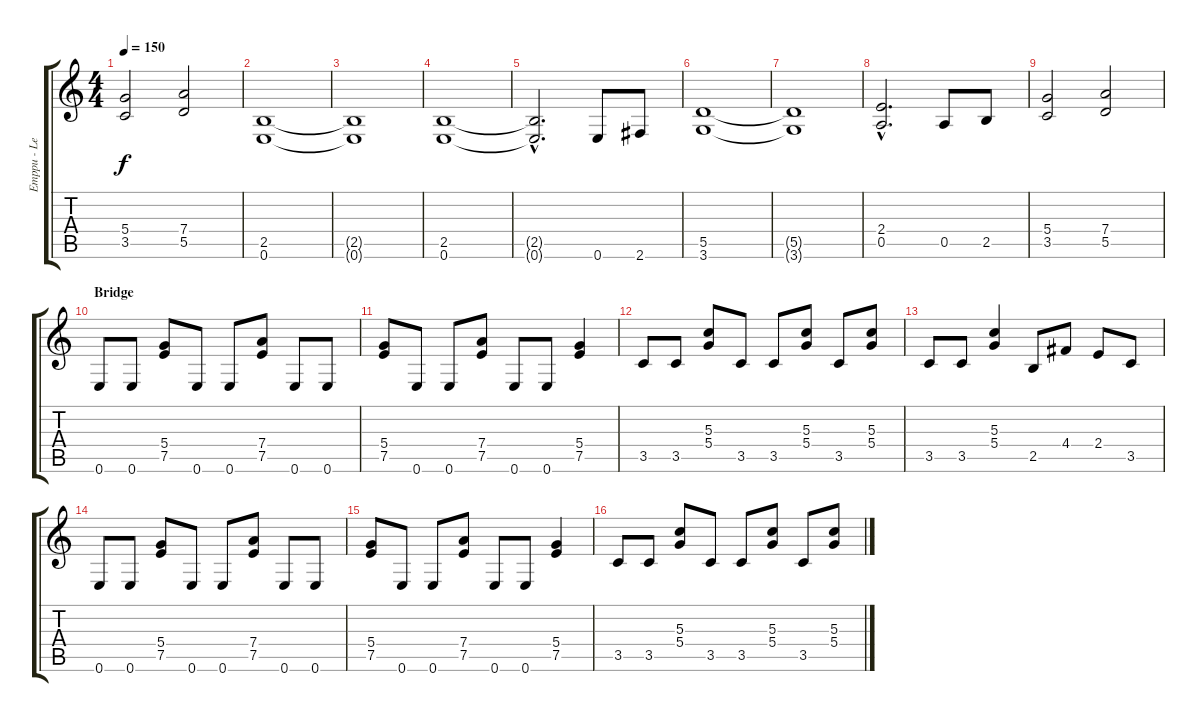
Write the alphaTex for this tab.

\track ("Emppu - Left Channel" "Emppu - Le") {instrument distortionguitar}
\staff {score tabs}
\tuning (E4 B3 G3 D3 A2 E2) {hide}
\ts (4 4)
\tempo 150
\clef g2
\ks c
(5.4 3.5).2{dy f} (7.4 5.5).2 |
(2.5 0.6).1 |
(2.5{t} 0.6{t}).1 |
(2.5 0.6).1 |
(2.5{hac t} 0.6{hac t}).2{d} 0.6.8 2.6.8 |
(5.5 3.6).1 |
(5.5{t} 3.6{t}).1 |
(2.4{hac} 0.5{hac}).2{d} 0.5.8 2.5.8 |
(5.4 3.5).2 (7.4 5.5).2 |
\section ("" "Bridge")
0.6.8 0.6.8 (5.4 7.5).8 0.6.8 0.6.8 (7.4 7.5).8 0.6.8 0.6.8 |
(5.4 7.5).8 0.6.8 0.6.8 (7.4 7.5).8 0.6.8 0.6.8 (5.4 7.5).4 |
3.5.8 3.5.8 (5.3 5.4).8 3.5.8 3.5.8 (5.3 5.4).8 3.5.8 (5.3 5.4).8 |
3.5.8 3.5.8 (5.3 5.4).4 2.5.8 4.4.8 2.4.8 3.5.8 |
0.6.8 0.6.8 (5.4 7.5).8 0.6.8 0.6.8 (7.4 7.5).8 0.6.8 0.6.8 |
(5.4 7.5).8 0.6.8 0.6.8 (7.4 7.5).8 0.6.8 0.6.8 (5.4 7.5).4 |
3.5.8 3.5.8 (5.3 5.4).8 3.5.8 3.5.8 (5.3 5.4).8 3.5.8 (5.3 5.4).8
